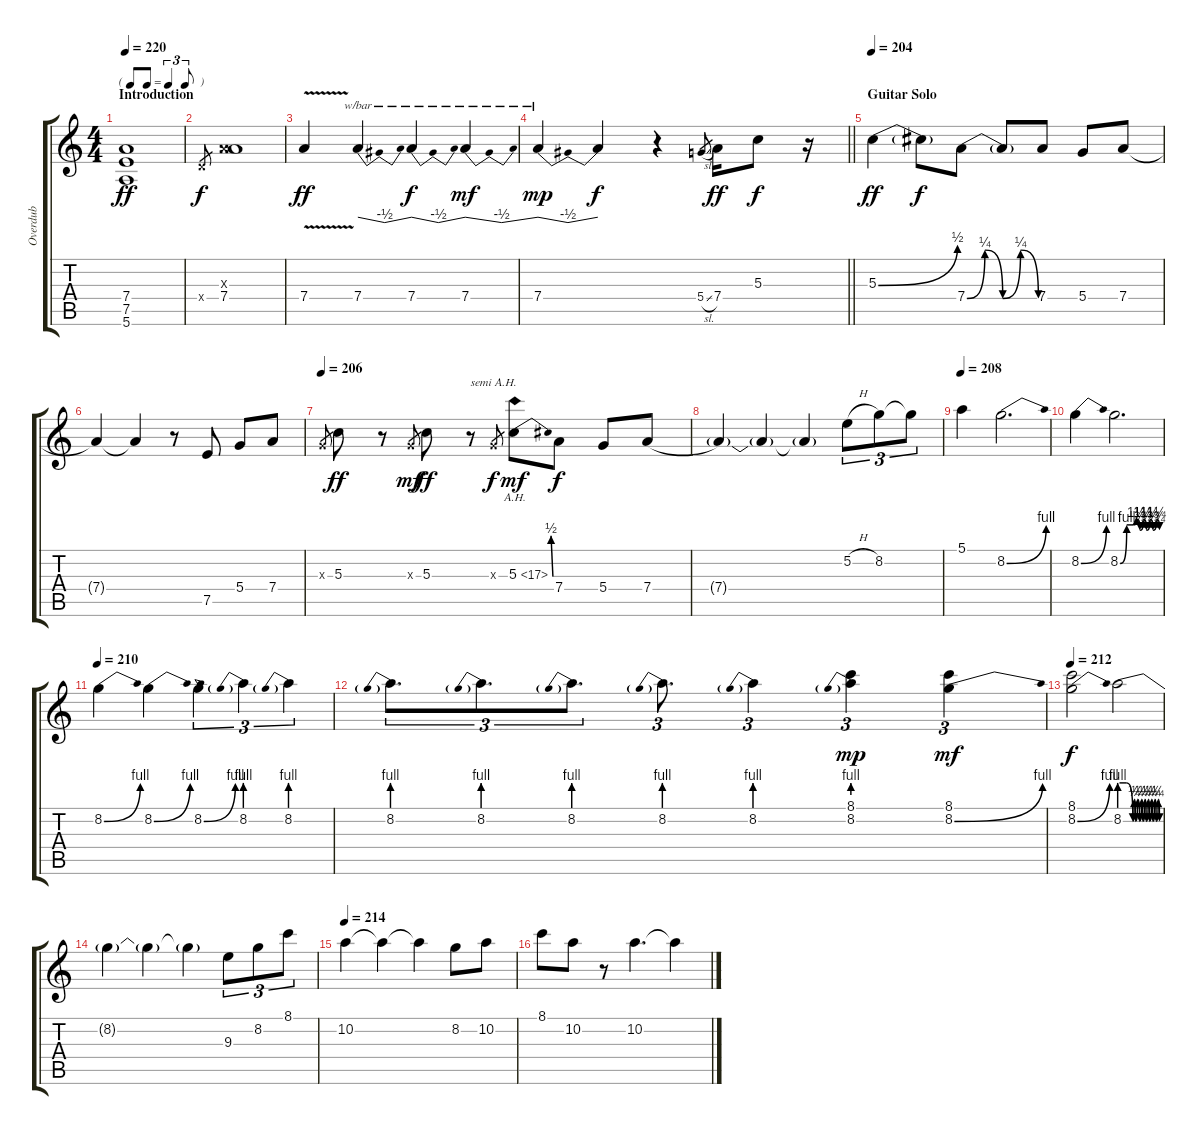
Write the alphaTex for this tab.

\track ("Overdub" "Overdub") {instrument fretlessbass}
\staff {score tabs}
\tuning (E4 B3 G3 D3 A2 E2) {hide}
\ts (4 4)
\tf triplet8th
\section ("" "Introduction")
\tempo 220
\tempo 204
\tempo 220
\clef g2
\ks c
(7.4 7.5 5.6).1{dy ff instrument fretlessbass} |
0.4{x}.8{gr dy f} (2.3{x} 7.4).1 |
7.4{v}.4{dy ff} 7.4.4{tbe (dip default 0 0 30 -2 60 0)} 7.4.4{tbe (dip default 0 0 30 -2 60 0) dy f} 7.4.4{tbe (dip default 0 0 30 -2 60 0) dy mf} |
\barLineRight lightlight
7.4.4{tbe (dip default 0 0 30 -2 60 0) dy mp} 7.4{t}.4{dy f} r.4 5.4{sl}.8{gr} 7.4.16{dy ff} 5.3.8{dy f} r.16 |
\section ("" "Guitar Solo")
\tempo 204
5.3{be (bend 0 0 60 2)}.4{dy ff} 5.3{t}.8{dy f} 7.4{be (custom 0 0 15 1 30 0 45 1 60 0)}.8 7.4{t}.8 7.4.8 5.4.8 7.4.8 |
7.4{t}.4 7.4{t}.4 r.8 7.5.8 5.4.8 7.4.8 |
\tempo 206
0.3{x}.8{gr} 5.3.8{dy ff} r.8 0.3{x}.8{gr dy mf} 5.3.8{dy ff} r.8{txt "semi A.H."} 0.3{x}.8{gr dy f} 5.3{be (bend 0 0 60 2) ah 12}.8{dy mf} 7.4.8{dy f} 5.4.8 7.4{be (hold 0 0 60 0)}.8 |
7.4{t}.4 7.4{t}.4 7.4{t}.4 5.2{h}.8{tu (3 2)} 8.2.8{tu (3 2)} 8.2{t}.8{tu (3 2)} |
\tempo 208
5.1.4 8.2{be (bend 0 0 60 4)}.2{d} |
8.2{be (bend 0 0 60 4)}.4 8.2{be (custom 0 0 10 4 20 4 25 5 30 3 35 5 40 3 45 5 50 3 55 5 60 3)}.2{d} |
\tempo 210
8.2{be (bend 0 0 60 4)}.4 8.2{be (bend 0 0 60 4)}.4 8.2{be (bend 0 0 60 4)}.4{tu (3 2)} 8.2{be (prebend 0 4 60 4)}.4{tu (3 2)} 8.2{be (prebend 0 4 60 4)}.4{tu (3 2)} |
8.2{be (prebend 0 4 60 4)}.8{d tu (3 2)} 8.2{be (prebend 0 4 60 4)}.8{d tu (3 2)} 8.2{be (prebend 0 4 60 4)}.8{d tu (3 2)} 8.2{be (prebend 0 4 60 4)}.8{d tu (3 2)} 8.2{be (prebend 0 4 60 4)}.4{tu (3 2)} (8.1 8.2{be (prebend 0 4 60 4)}).4{tu (3 2) dy mp} (8.1 8.2{be (bend 0 0 60 4)}).4{tu (3 2) dy mf} |
\tempo 212
(8.1 8.2{be (bend 0 0 60 4)}).2{dy f} 8.2{be (custom 0 4 10 4 20 0 22 1 24 0 27 1 30 0 33 1 35 0 38 1 40 0 43 1 45 0 48 1 50 0 53 1 55 0 58 1 60 0)}.2 |
8.2{t}.4 8.2{t}.4 8.2{t}.4 9.3.8{tu (3 2)} 8.2.8{tu (3 2)} 8.1.8{tu (3 2)} |
\tempo 214
10.2.4 10.2{t}.4 10.2{t}.4 8.2.8 10.2.8 |
8.1.8 10.2.8 r.8 10.2.4{d} 10.2{t}.4
